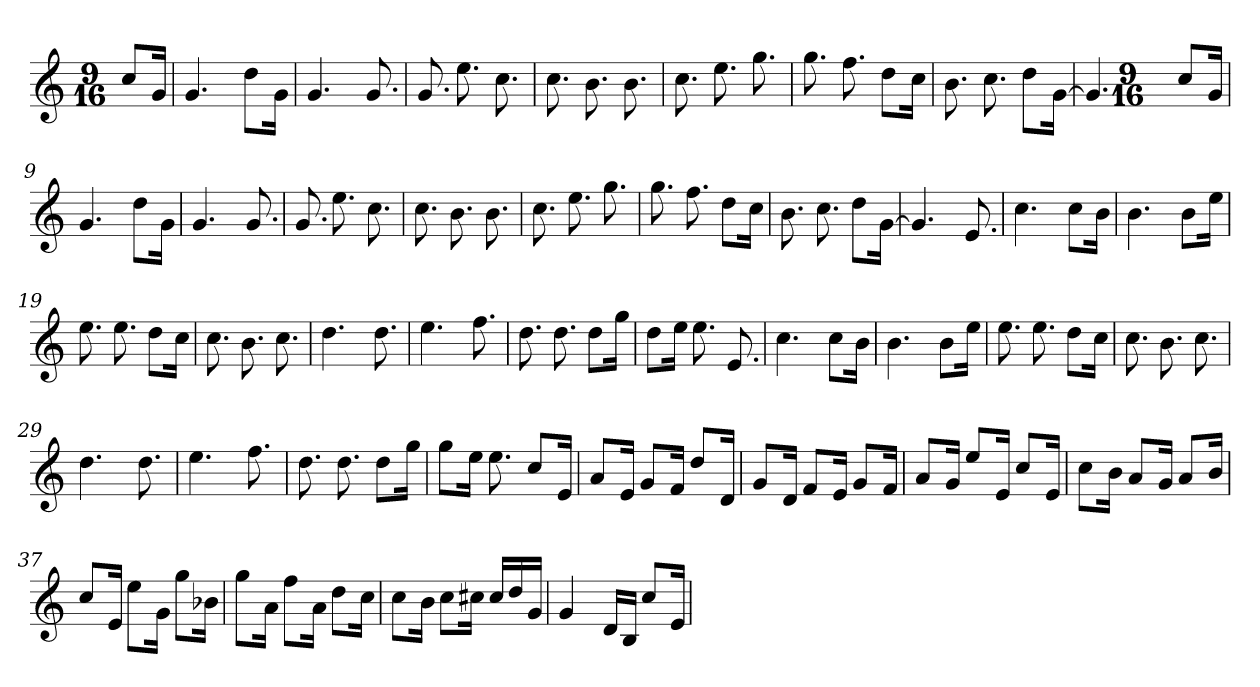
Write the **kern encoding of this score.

**kern
*part1
*staff1
*clefG2
*k[]
*C:
*M9/16
*MM40
=
8cc/L
16g/Jk
=1
4.g
8dd\L
16g\Jk
=2
4.g
8.g
=3
8.g
8.ee
8.cc
=4
8.cc
8.b
8.b
=5
8.cc
8.ee
8.gg
=6
8.gg
8.ff
8dd\L
16cc\Jk
=7
8.b
8.cc
8dd\L
[16g\Jk
=8
4.g]
*M9/16
8cc/L
16g/Jk
=9
4.g
8dd\L
16g\Jk
=10
4.g
8.g
=11
8.g
8.ee
8.cc
=12
8.cc
8.b
8.b
=13
8.cc
8.ee
8.gg
=14
8.gg
8.ff
8dd\L
16cc\Jk
=15
8.b
8.cc
8dd\L
[16g\Jk
=16
4.g]
8.e
=17
4.cc
8cc\L
16b\Jk
=18
4.b
8b\L
16ee\Jk
=19
8.ee
8.ee
8dd\L
16cc\Jk
=20
8.cc
8.b
8.cc
=21
4.dd
8.dd
=22
4.ee
8.ff
=23
8.dd
8.dd
8dd\L
16gg\Jk
=24
8dd\L
16ee\Jk
8.ee
8.e
=25
4.cc
8cc\L
16b\Jk
=26
4.b
8b\L
16ee\Jk
=27
8.ee
8.ee
8dd\L
16cc\Jk
=28
8.cc
8.b
8.cc
=29
4.dd
8.dd
=30
4.ee
8.ff
=31
8.dd
8.dd
8dd\L
16gg\Jk
=32
8gg\L
16ee\Jk
8.ee
8cc/L
16e/Jk
=33
8a/L
16e/Jk
8g/L
16f/Jk
8dd/L
16d/Jk
=34
8g/L
16d/Jk
8f/L
16e/Jk
8g/L
16f/Jk
=35
8a/L
16g/Jk
8ee/L
16e/Jk
8cc/L
16e/Jk
=36
8cc\L
16b\Jk
8a/L
16g/Jk
8a/L
16b/Jk
=37
8cc/L
16e/Jk
8ee\L
16g\Jk
8gg\L
16b-X\Jk
=38
8gg\L
16a\Jk
8ff\L
16a\Jk
8dd\L
16cc\Jk
=39
8cc\L
16b\Jk
8cc\L
16cc#X\Jk
16cc#/LL
16dd/
16g/JJ
=40
4g
16d/LL
16B/JJ
8cc/L
16e/Jk
=
*-
